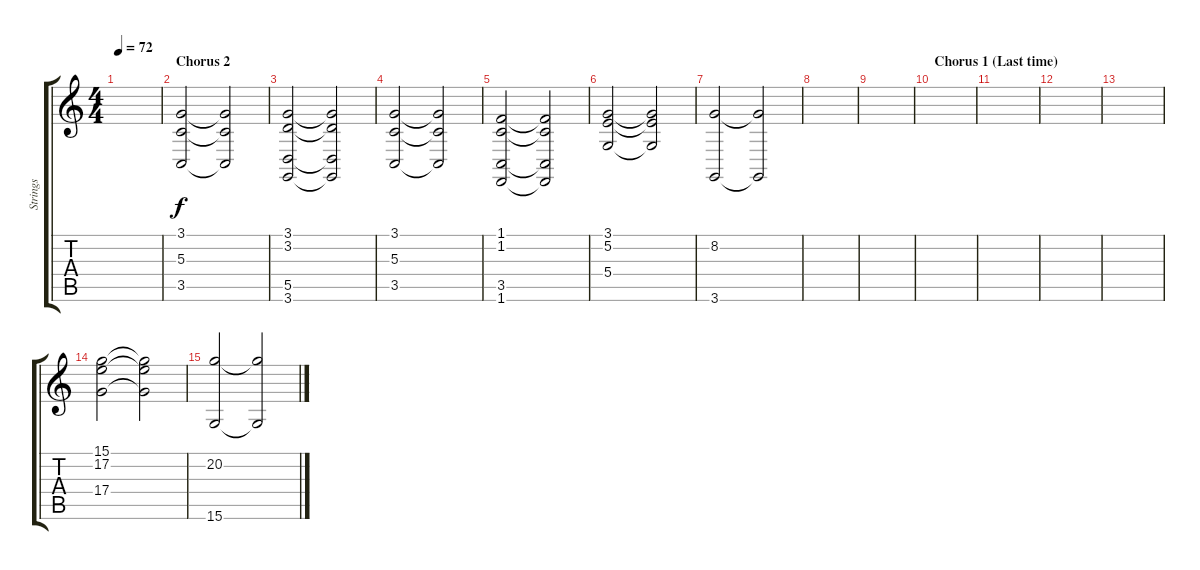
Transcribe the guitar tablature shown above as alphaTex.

\track ("Strings" "Strings") {instrument stringensemble1}
\staff {score tabs}
\tuning (E4 B3 G3 D3 A2 E2) {hide}
\ts (4 4)
\tempo 72
\clef g2
\ks c
|
\section ("" "Chorus 2")
(3.1 5.3 3.5).2{volume 12} (3.1{t} 5.3{t} 3.5{t}).2{volume 6} |
(3.1 3.2 5.5 3.6).2{volume 12} (3.1{t} 3.2{t} 5.5{t} 3.6{t}).2{volume 6} |
(3.1 5.3 3.5).2{volume 12} (3.1{t} 5.3{t} 3.5{t}).2{volume 6} |
(1.1 1.2 3.5 1.6).2{volume 12} (1.1{t} 1.2{t} 3.5{t} 1.6{t}).2{volume 6} |
(3.1 5.2 5.4).2{volume 12} (3.1{t} 5.2{t} 5.4{t}).2{volume 6} |
(8.2 3.6).2{volume 12} (8.2{t} 3.6{t}).2{volume 6} |
|
|
\section ("" "Chorus 1 (Last time)")
|
|
|
|
(15.1 17.2 17.4).2{volume 12} (15.1{t} 17.2{t} 17.4{t}).2{volume 6} |
(20.2 15.6).2{volume 12} (20.2{t} 15.6{t}).2{volume 6}
